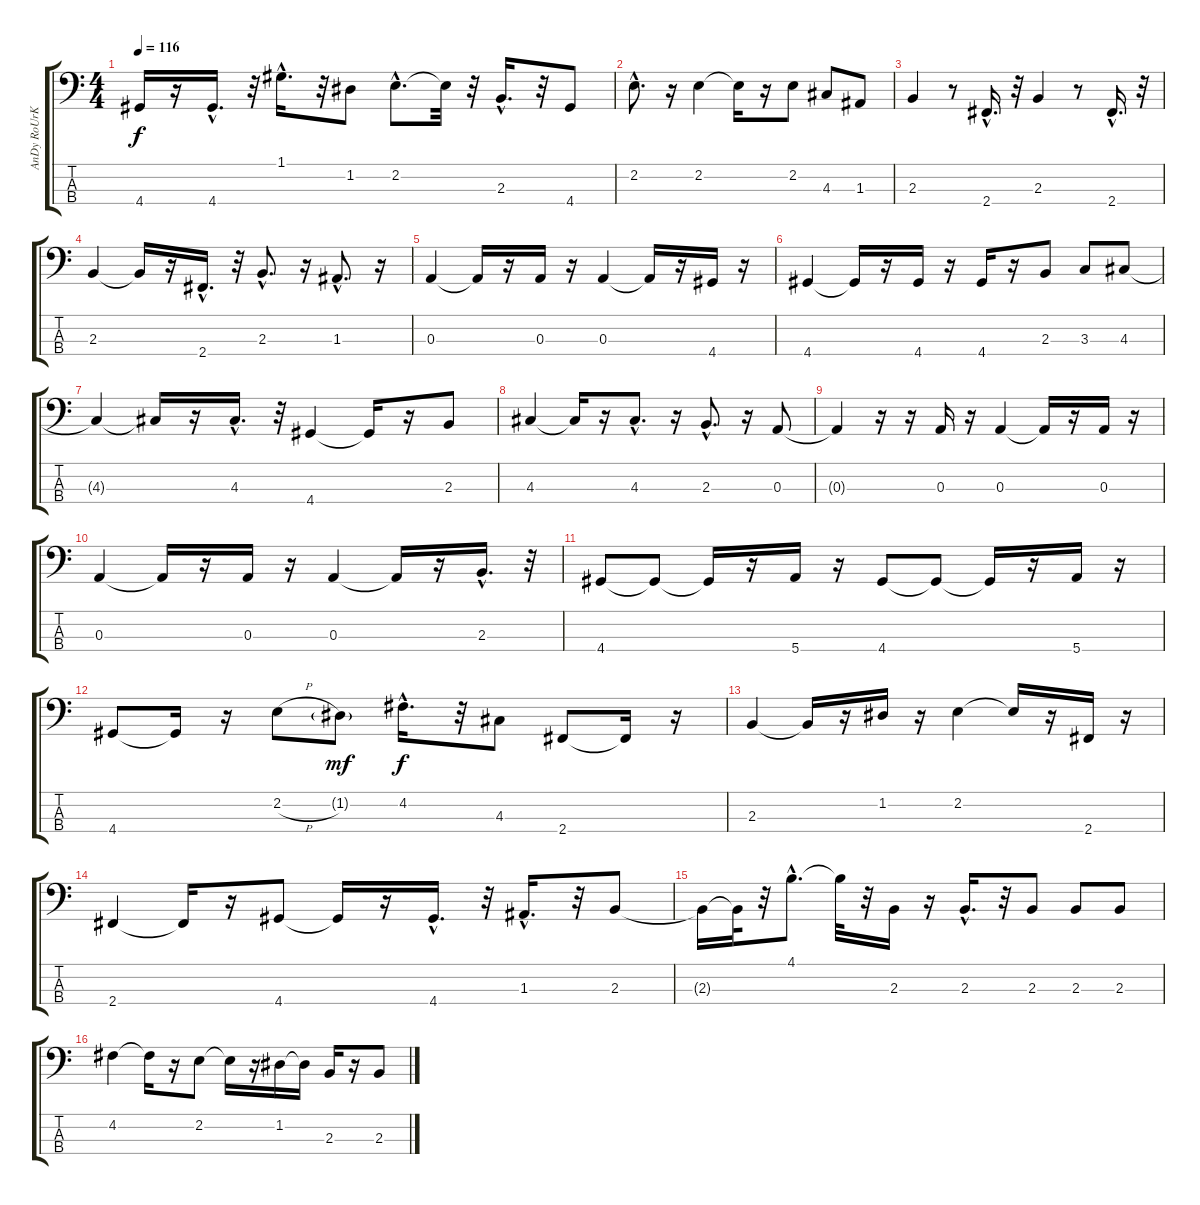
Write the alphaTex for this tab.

\track ("AnDy RoUrKe" "AnDy RoUrK") {instrument electricbasspick}
\staff {score tabs}
\tuning (G2 D2 A1 E1) {hide}
\ts (4 4)
\tempo 116
\clef f4
\ks c
4.4{t}.16{dy f} r.16 4.4{hac}.16{d} r.32 1.1{hac}.16{d} r.32 1.2.8 2.2{hac}.8{d} 2.2{t}.32 r.32 2.3{hac}.16{d} r.32 4.4.8 |
2.2{hac}.8{d} r.16 2.2.4 2.2{t}.16 r.16 2.2.8 4.3.8 1.3.8 |
2.3.4 r.8 2.4{hac}.16{d} r.32 2.3.4 r.8 2.4{hac}.16{d} r.32 |
2.3.4 2.3{t}.16 r.16 2.4{hac}.16{d} r.32 2.3{hac}.8{d} r.16 1.3{hac}.8{d} r.16 |
0.3.4 0.3{t}.16 r.16 0.3.16 r.16 0.3.4 0.3{t}.16 r.16 4.4.16 r.16 |
4.4.4 4.4{t}.16 r.16 4.4.16 r.16 4.4.16 r.16 2.3.8 3.3.8 4.3.8 |
4.3{t}.4 4.3{t}.16 r.16 4.3{hac}.16{d} r.32 4.4.4 4.4{t}.16 r.16 2.3.8 |
4.3.4 4.3{t}.16 r.16 4.3{hac}.8{d} r.16 2.3{hac}.8{d} r.16 0.3.8 |
0.3{t}.4 r.16 r.16 0.3.16 r.16 0.3.4 0.3{t}.16 r.16 0.3.16 r.16 |
0.3.4 0.3{t}.16 r.16 0.3.16 r.16 0.3.4 0.3{t}.16 r.16 2.3{hac}.16{d} r.32 |
4.4.8 4.4{t}.8 4.4{t}.16 r.16 5.4.16 r.16 4.4.8 4.4{t}.8 4.4{t}.16 r.16 5.4.16 r.16 |
4.4.8 4.4{t}.16 r.16 2.2{h}.8 1.2{g}.8{dy mf} 4.2{hac}.16{d dy f} r.32 4.3.8 2.4.8 2.4{t}.16 r.16 |
2.3.4 2.3{t}.16 r.16 1.2.16 r.16 2.2.4 2.2{t}.16 r.16 2.4.16 r.16 |
2.4.4 2.4{t}.16 r.16 4.4.8 4.4{t}.16 r.16 4.4{hac}.16{d} r.32 1.3{hac}.16{d} r.32 2.3.8 |
2.3{t}.16 2.3{t}.32 r.32 4.1{hac}.8{d} 4.1{t}.32 r.32 2.3.16 r.16 2.3{hac}.16{d} r.32 2.3.8 2.3.8 2.3.8 |
4.2.4 4.2{t}.16 r.16 2.2.8 2.2{t}.16 r.16 1.2.16 1.2{t}.16 2.3.16 r.16 2.3.8
